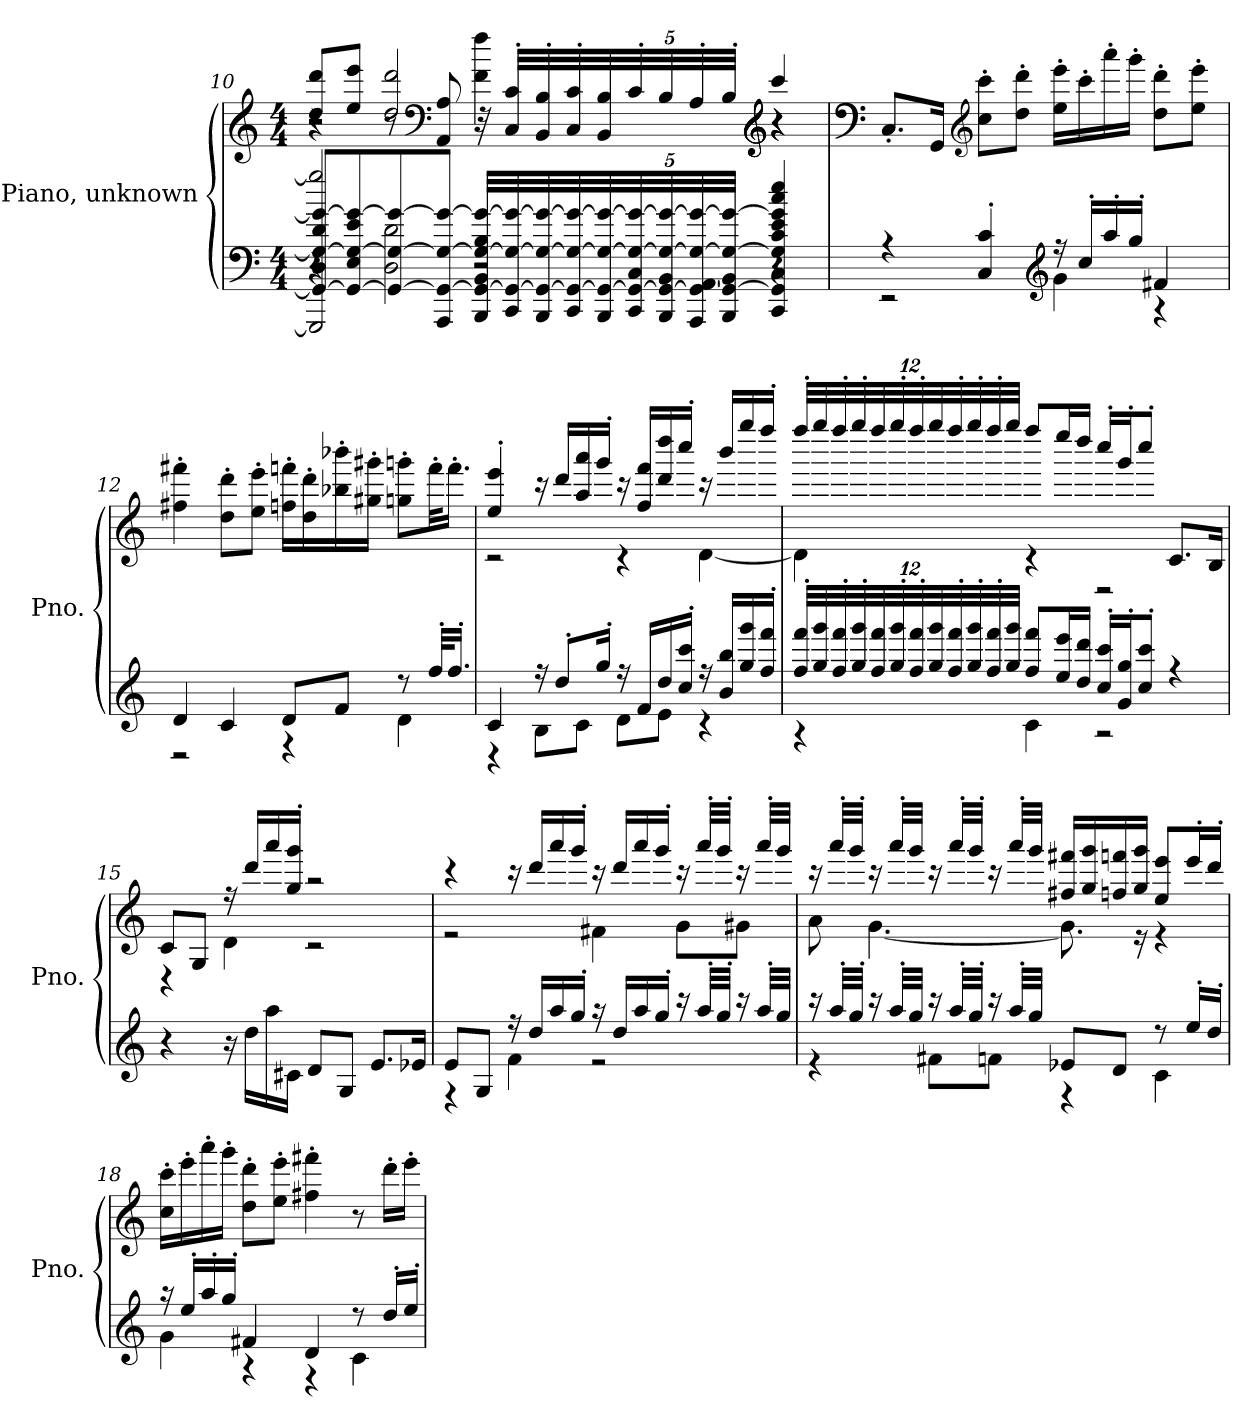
**kern	**kern
*part1	*part1
*staff2	*staff1
*I"Piano, unknown	*
*I'Pno.	*
!!LO:LB:g=z
*clefF4	*clefG2
*k[]	*k[]
*M4/4	*M4/4
=10	=10
*^	*^
*	*^	*	*^
2GGG/] 2gg/]	4r	8GG/_ 8D/ 8G/_ 8d/ 8g/_L	4r	2r	8dd/ 8ddd/L
.	.	8GG/_ 8E/ 8G/_ 8e/ 8g/_	.	.	8ee/ 8eee/J
.	2D\ 2d\	8GG/_ 8G/_ 8g/_	2dd/ 2ddd/	.	8r
*	*	*	*clefF4	*	*
.	.	8AAA/ 8GG/_ 8G/_ 8g/_J	.	.	8AA/ 8A/
2r	.	32BBB/ 32GG/_ 32BB/ 32G/_ 32B/ 32g/_LLL	.	4f\ 4ff\	32r
.	.	32CC/ 32GG/_ 32G/_ 32g/_	.	.	32C/' 32c/'LLL
.	.	32BBB/ 32GG/_ 32G/_ 32g/_	.	.	32BB/' 32B/'
.	.	32CC/ 32GG/_ 32G/_ 32g/_	.	.	32C/' 32c/'
*	*	*Xbrackettup	*	*	*Xbrackettup
.	.	40BBB/ 40GG/_ 40G/_ 40g/_	.	.	40BB/ 40B/
.	.	40CC/ 40GG/_ 40C/ 40G/_ 40g/_	.	.	40c'/
.	.	40BBB/ 40GG/_ 40BB/ 40G/_ 40g/_	.	.	40B/
.	.	40AAA/ 40GG/_ 40AA/ 40G/_ 40g/_	.	.	40A'/
.	.	40BBB/ 40GG/_ 40BB/ 40G/_ 40g/_JJJ	.	.	40B'/JJJ
*	*	*	*clefG2	*	*
.	4r	4CC/ 4GG/] 4C/ 4G/] 4c/ 4e/ 4g/] 4cc/ 4ee/	4r	4r	4ccc/
*v	*v	*v	*	*	*
*	*v	*v	*v
=11	=11
*	*clefF4
*^	*
4r	2r	8.C'/L
.	.	16GG/Jk
*	*	*clefG2
4C/' 4c/'	.	8cc\' 8ccc\'L
.	.	8dd\' 8ddd\'J
*clefG2	*	*
16r	4g\	16ee\' 16eee\'LL
16cc'/LL	.	16ccc'\
16aa'/	.	16aaa'\
16gg'/JJ	.	16ggg'\JJ
4f#X/	4r	8dd\' 8ddd\'L
.	.	8ee\' 8eee\'J
!!LO:LB:g=z
=12	=12	=12
4d/	2r	4ff#X\' 4fff#X\'
4c/	.	8dd\' 8ddd\'L
.	.	8ee\' 8eee\'J
8d/L	4r	16ffn\' 16fffn\'LL
.	.	16dd\' 16ddd\'
8f/J	.	16bb-X\' 16bbb-X\'
.	.	16gg#X\' 16ggg#X\'JJ
8r	4d\	8ggn\' 8gggn\'L
32ff'/KLL	.	32fff'\KL
16.ff'/JJ	.	16.fff'\JJ
=13	=13	=13
*	*	*^
4c/	4r	4ee/' 4eee/'	2r
16r	8B\L	16r	.
8dd'/L	.	16ddd/LL	.
.	8c\J	16aa/ 16aaa/	.
16gg'/Jk	.	16ggg'/JJ	.
16r	8d\L	16r	4r
16f/LL	.	16ff/ 16fff/LL	.
16dd/	8e\J	16ddd/ 16dddd/	.
16cc/' 16ccc/'JJ	.	16cccc'/JJ	.
16r	4r	16r	[4d\
16b/ 16bb/LL	.	16bbb/LL	.
16gg/ 16ggg/	.	16gggg/	.
16ff/' 16fff/'JJ	.	16ffff'/JJ	.
!!LO:LB:g=z	!!
=14	=14	=14	=14
48ff/' 48fff/'LLL	4r	48ffff'/LLL	4d\]
48gg/ 48ggg/	.	48gggg/	.
48ff/' 48fff/'	.	48ffff'/	.
48gg/' 48ggg/'	.	48gggg'/	.
48ff/ 48fff/	.	48ffff/	.
48gg/' 48ggg/'	.	48gggg'/	.
48ff/' 48fff/'	.	48ffff'/	.
48gg/ 48ggg/	.	48gggg/	.
48ff/' 48fff/'	.	48ffff'/	.
48gg/' 48ggg/'	.	48gggg'/	.
48ff/' 48fff/'	.	48ffff'/	.
48gg/ 48ggg/JJJ	.	48gggg/JJJ	.
8ff/ 8fff/L	4c\	8ffff/L	4r
16ee/ 16eee/L	.	16eeee/L	.
16dd/ 16ddd/JJ	.	16dddd/JJ	.
16cc/' 16ccc/'LL	2r	16cccc'/LL	2r
16g/' 16gg/'J	.	16ggg'/J	.
8cc/' 8ccc/'J	.	8cccc'/J	.
4r	.	8.c/L	.
.	.	16B/Jk	.
*v	*v	*	*
=15	=15	=15
4r	8c/L	4r
.	8G/J	.
16r	16r	4d\
16dd\LL	16ddd/LL	.
16aa\	16aaa/	.
16c#X\JJ	16gg/' 16ggg/'JJ	.
8d/L	2r	2r
8G/J	.	.
8.e/L	.	.
16e-X/Jk	.	.
!!LO:PB:g=z	!!
=16	=16	=16
*^	*	*
8e/L	4r	4r	2r
8G/J	.	.	.
16r	4f\	16r	.
16dd/LL	.	16ddd/LL	.
16aa/	.	16aaa/	.
16gg'/JJ	.	16ggg'/JJ	.
16r	2r	16r	4f#X\
16dd/LL	.	16ddd/LL	.
16aa/	.	16aaa/	.
16gg'/JJ	.	16ggg'/JJ	.
16r	.	16r	8g\L
32aa'/LLL	.	32aaa'/LLL	.
32gg'/JJJ	.	32ggg'/JJJ	.
16r	.	16r	8g#X\J
32aa'/LLL	.	32aaa'/LLL	.
32gg/JJJ	.	32ggg/JJJ	.
=17	=17	=17	=17
16r	4r	16r	8a\
32aa'/LLL	.	32aaa'/LLL	.
32gg'/JJJ	.	32ggg'/JJJ	.
16r	.	16r	[4.g\
32aa'/LLL	.	32aaa'/LLL	.
32gg/JJJ	.	32ggg/JJJ	.
16r	8f#X\L	16r	.
32aa'/LLL	.	32aaa'/LLL	.
32gg'/JJJ	.	32ggg'/JJJ	.
16r	8fn\J	16r	.
32aa'/LLL	.	32aaa'/LLL	.
32gg/JJJ	.	32ggg/JJJ	.
8e-X/L	4r	16ff#X/ 16fff#X/LL	8.g\]
.	.	16gg/ 16ggg/	.
8d/J	.	16ffn/ 16fffn/	.
.	.	16gg/ 16ggg/JJ	16r
8r	4c\	8ee/ 8eee/L	4r
16ee'/LL	.	16eee'/L	.
16dd'/JJ	.	16ddd'/JJ	.
*	*	*v	*v
!!LO:LB:g=z
=18	=18	=18
16r	4g\	16cc\' 16ccc\'LL
16ee'/LL	.	16eee'\
16aa'/	.	16aaa'\
16gg'/JJ	.	16ggg'\JJ
4f#X/	4r	8dd\' 8ddd\'L
.	.	8ee\' 8eee\'J
4d/	4r	4ff#X\' 4fff#X\'
8r	4c\	8r
16dd'/LL	.	16ddd'\LL
16ee'/JJ	.	16eee'\JJ
*v	*v	*
=	=
*-	*-
